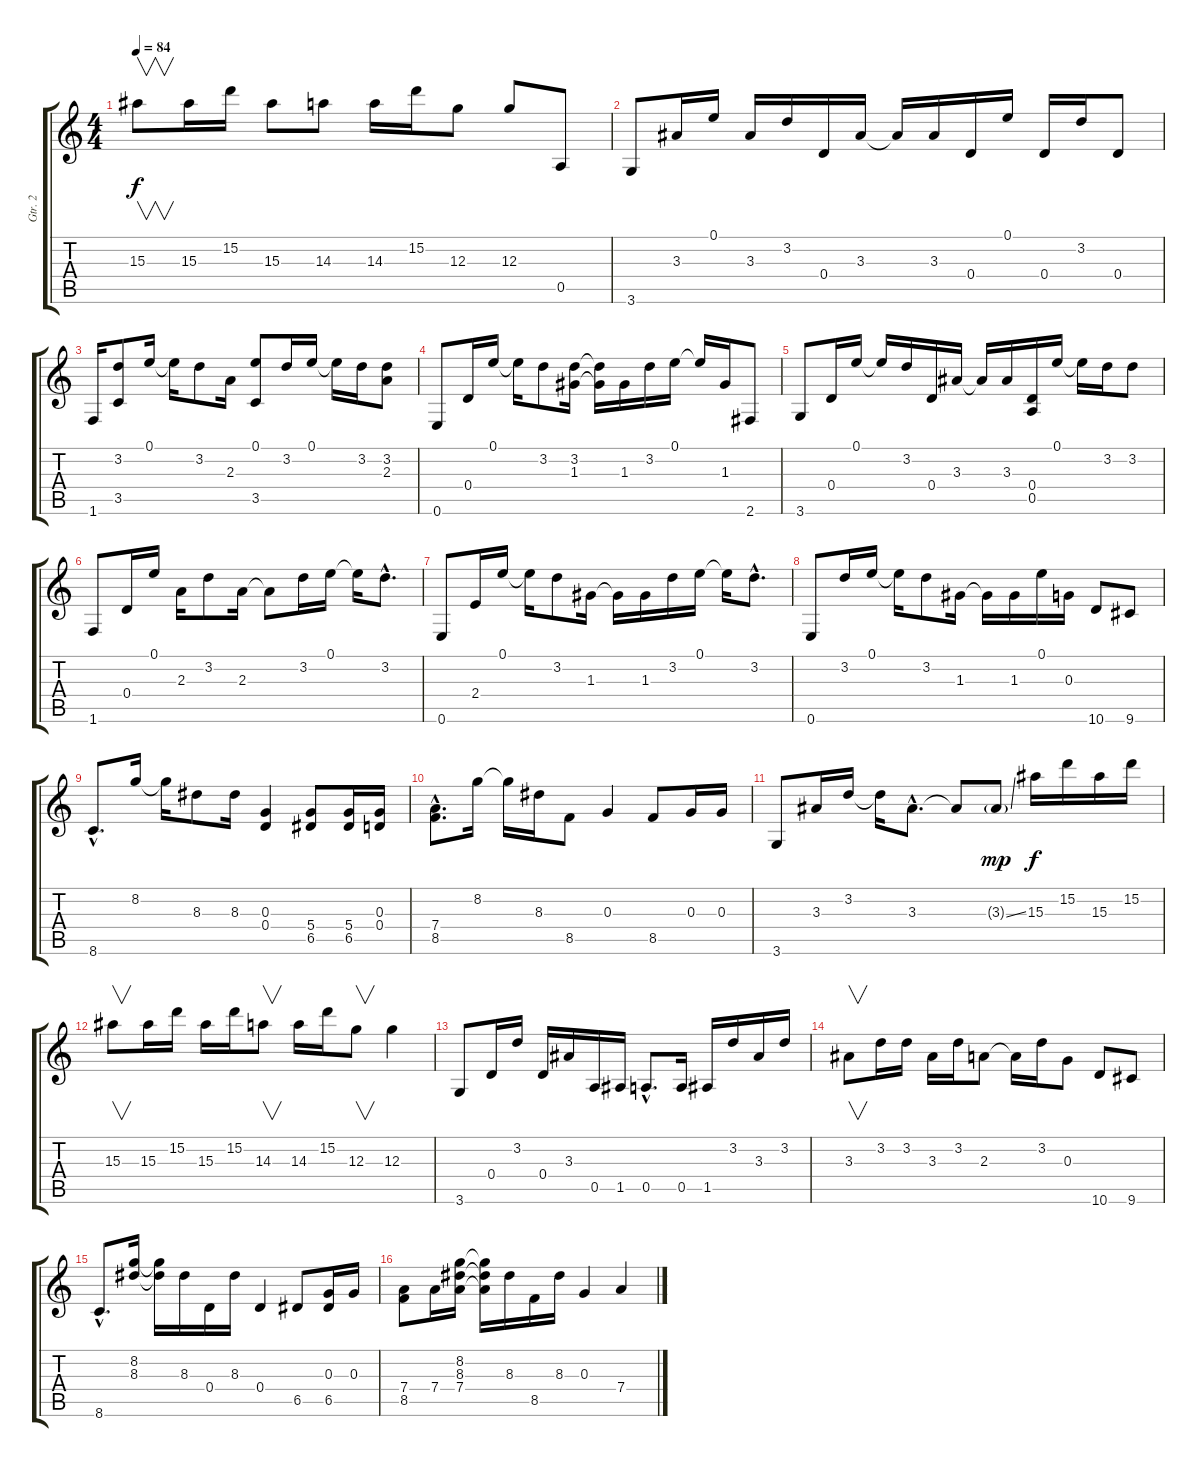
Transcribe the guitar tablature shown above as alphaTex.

\track ("Gtr. 2" "Gtr. 2") {instrument electricguitarclean}
\staff {score tabs}
\tuning (E4 B3 G3 D3 A2 E2) {hide}
\ts (4 4)
\tempo 84
\clef g2
\ks c
15.3.8{v dy f} 15.3.16 15.2.16 15.3.8 14.3.8 14.3.16 15.2.16 12.3.8 12.3.8 0.5.8 |
3.6.8 3.3.16 0.1.16 3.3.16 3.2.16 0.4.16 3.3.16 3.3{t}.16 3.3.16 0.4.16 0.1.16 0.4.16 3.2.16 0.4.8 |
1.6.16 (3.2 3.5).8 0.1.16 0.1{t}.16 3.2.8 2.3.16 (0.1 3.5).8 3.2.16 0.1.16 0.1{t}.16 3.2.16 (3.2 2.3).8 |
0.6.8 0.4.16 0.1.16 0.1{t}.16 3.2.8 (3.2 1.3).16 (3.2{t} 1.3{t}).16 1.3.16 3.2.16 0.1.16 0.1{t}.16 1.3.16 2.6.8 |
3.6.8 0.4.16 0.1.16 0.1{t}.16 3.2.16 0.4.16 3.3.16 3.3{t}.16 3.3.16 (0.4 0.5).16 0.1.16 0.1{t}.16 3.2.16 3.2.8 |
1.6.8 0.4.16 0.1.16 2.3.16 3.2.8 2.3.16 2.3{t}.8 3.2.16 0.1.16 0.1{t}.16 3.2{hac}.8{d} |
0.6.8 2.4.16 0.1.16 0.1{t}.16 3.2.8 1.3.16 1.3{t}.16 1.3.16 3.2.16 0.1.16 0.1{t}.16 3.2{hac}.8{d} |
0.6.8 3.2.16 0.1.16 0.1{t}.16 3.2.8 1.3.16 1.3{t}.16 1.3.16 0.1.16 0.3.16 10.6.8 9.6.8 |
8.6{hac}.8{d} 8.2.16 8.2{t}.16 8.3.8 8.3.16 (0.3 0.4).4 (5.4 6.5).8 (5.4 6.5).16 (0.3 0.4).16 |
(7.4{hac} 8.5{hac}).8{d} 8.2.16 8.2{t}.16 8.3.16 8.5.8 0.3.4 8.5.8 0.3.16 0.3.16 |
3.6.8 3.3.16 3.2.16 3.2{t}.16 3.3{hac}.8{d} 3.3{t}.8 3.3{ss g}.8{dy mp} 15.3.16{dy f} 15.2.16 15.3.16 15.2.16 |
15.3.8{v} 15.3.16 15.2.16 15.3.16 15.2.16 14.3.8{v} 14.3.16 15.2.16 12.3.8{v} 12.3.4 |
3.6.8 0.4.16 3.2.16 0.4.16 3.3.16 0.5.16 1.5.16 0.5{hac}.8{d} 0.5.16 1.5.16 3.2.16 3.3.16 3.2.16 |
3.3.8{v} 3.2.16 3.2.16 3.3.16 3.2.16 2.3.8 2.3{t}.16 3.2.16 0.3.8 10.6.8 9.6.8 |
8.6{hac}.8{d} (8.2 8.3).16 (8.2{t} 8.3{t}).16 8.3.16 0.4.16 8.3.16 0.4.4 6.5.8 (0.3 6.5).16 0.3.16 |
(7.4 8.5).8 7.4.16 (8.2 8.3 7.4).16 (8.2{t} 8.3{t} 7.4{t}).16 8.3.16 8.5.16 8.3.16 0.3.4 7.4.4
